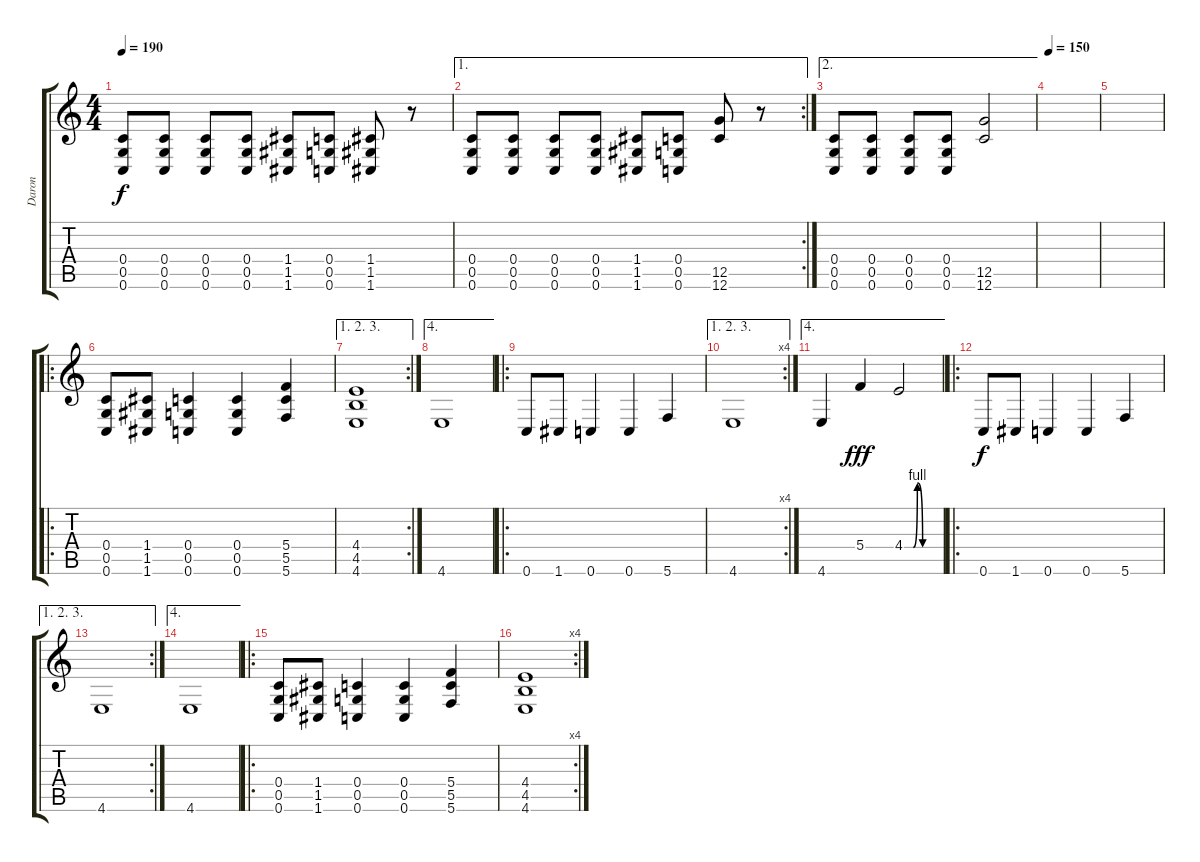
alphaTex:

\track ("Daron" "Daron") {instrument distortionguitar}
\staff {score tabs}
\tuning (D4 A3 F3 C3 G2 C2) {hide}
\ts (4 4)
\tempo 190
\clef g2
\ks c
(0.4 0.5 0.6).8{dy f} (0.4 0.5 0.6).8 (0.4 0.5 0.6).8 (0.4 0.5 0.6).8 (1.4 1.5 1.6).8 (0.4 0.5 0.6).8 (1.4 1.5 1.6).8 r.8 |
\ae 1
\rc 2
(0.4 0.5 0.6).8 (0.4 0.5 0.6).8 (0.4 0.5 0.6).8 (0.4 0.5 0.6).8 (1.4 1.5 1.6).8 (0.4 0.5 0.6).8 (12.5 12.6).8 r.8 |
\ae 2
(0.4 0.5 0.6).8 (0.4 0.5 0.6).8 (0.4 0.5 0.6).8 (0.4 0.5 0.6).8 (12.5 12.6).2 |
\tempo 150
|
|
\ro
(0.4 0.5 0.6).8 (1.4 1.5 1.6).8 (0.4 0.5 0.6).4 (0.4 0.5 0.6).4 (5.4 5.5 5.6).4 |
\ae (1 2 3)
\rc 2
(4.4 4.5 4.6).1 |
\ae 4
4.6.1 |
\ro
0.6.8 1.6.8 0.6.4 0.6.4 5.6.4 |
\ae (1 2 3)
\rc 4
4.6.1 |
\ae 4
4.6.4 5.4.4{dy fff} 4.4{be (custom 0 0 15 0 22 4 31 0 45 0 60 0)}.2 |
\ro
0.6.8{dy f} 1.6.8 0.6.4 0.6.4 5.6.4 |
\ae (1 2 3)
\rc 2
4.6.1 |
\ae 4
4.6.1 |
\ro
(0.4 0.5 0.6).8 (1.4 1.5 1.6).8 (0.4 0.5 0.6).4 (0.4 0.5 0.6).4 (5.4 5.5 5.6).4 |
\rc 4
(4.4 4.5 4.6).1
